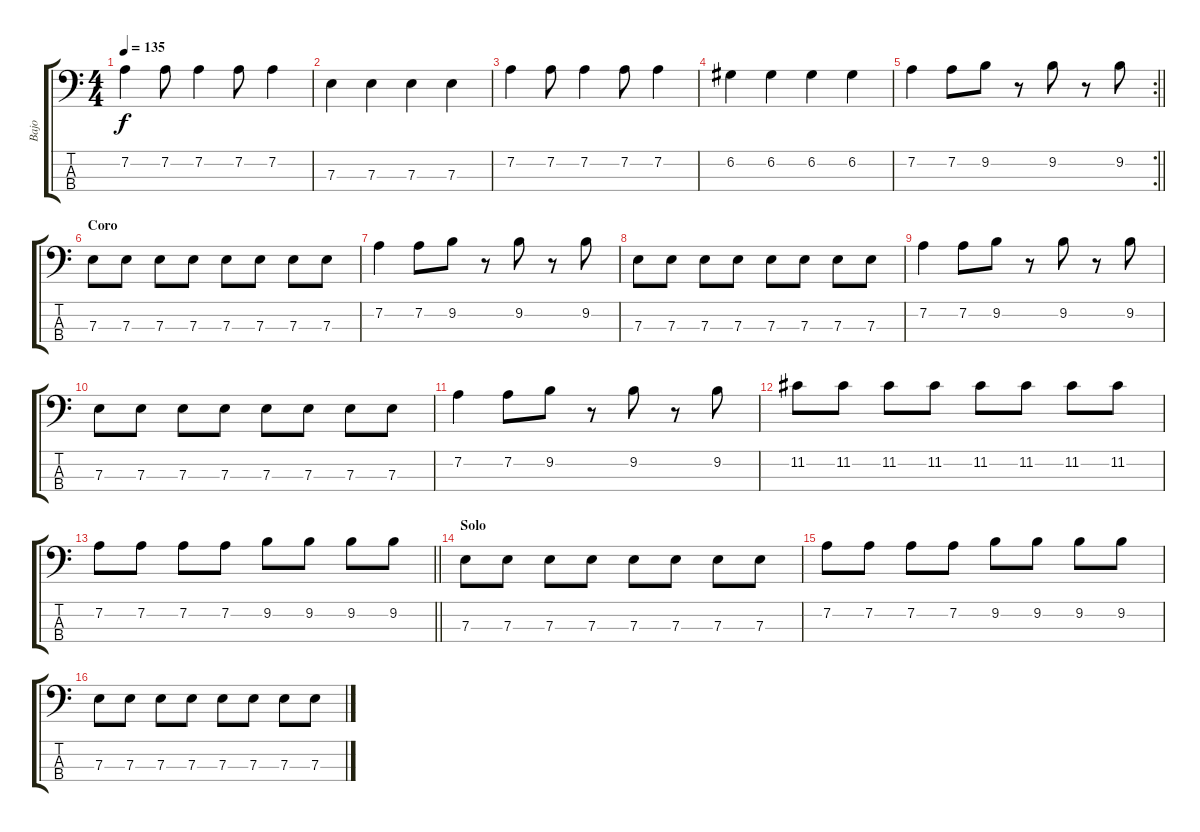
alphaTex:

\track ("Bajo" "Bajo") {instrument electricbasspick}
\staff {score tabs}
\tuning (G2 D2 A1 E1) {hide}
\ts (4 4)
\tempo 135
\clef f4
\ks c
7.2.4{dy f} 7.2.8 7.2.4 7.2.8 7.2.4 |
7.3.4 7.3.4 7.3.4 7.3.4 |
7.2.4 7.2.8 7.2.4 7.2.8 7.2.4 |
6.2.4 6.2.4 6.2.4 6.2.4 |
\rc 2
\barLineRight lightlight
7.2.4 7.2.8 9.2.8 r.8 9.2.8 r.8 9.2.8 |
\section ("" "Coro")
7.3.8 7.3.8 7.3.8 7.3.8 7.3.8 7.3.8 7.3.8 7.3.8 |
7.2.4 7.2.8 9.2.8 r.8 9.2.8 r.8 9.2.8 |
7.3.8 7.3.8 7.3.8 7.3.8 7.3.8 7.3.8 7.3.8 7.3.8 |
7.2.4 7.2.8 9.2.8 r.8 9.2.8 r.8 9.2.8 |
7.3.8 7.3.8 7.3.8 7.3.8 7.3.8 7.3.8 7.3.8 7.3.8 |
7.2.4 7.2.8 9.2.8 r.8 9.2.8 r.8 9.2.8 |
11.2.8 11.2.8 11.2.8 11.2.8 11.2.8 11.2.8 11.2.8 11.2.8 |
\barLineRight lightlight
7.2.8 7.2.8 7.2.8 7.2.8 9.2.8 9.2.8 9.2.8 9.2.8 |
\section ("" "Solo")
7.3.8 7.3.8 7.3.8 7.3.8 7.3.8 7.3.8 7.3.8 7.3.8 |
7.2.8 7.2.8 7.2.8 7.2.8 9.2.8 9.2.8 9.2.8 9.2.8 |
7.3.8 7.3.8 7.3.8 7.3.8 7.3.8 7.3.8 7.3.8 7.3.8
